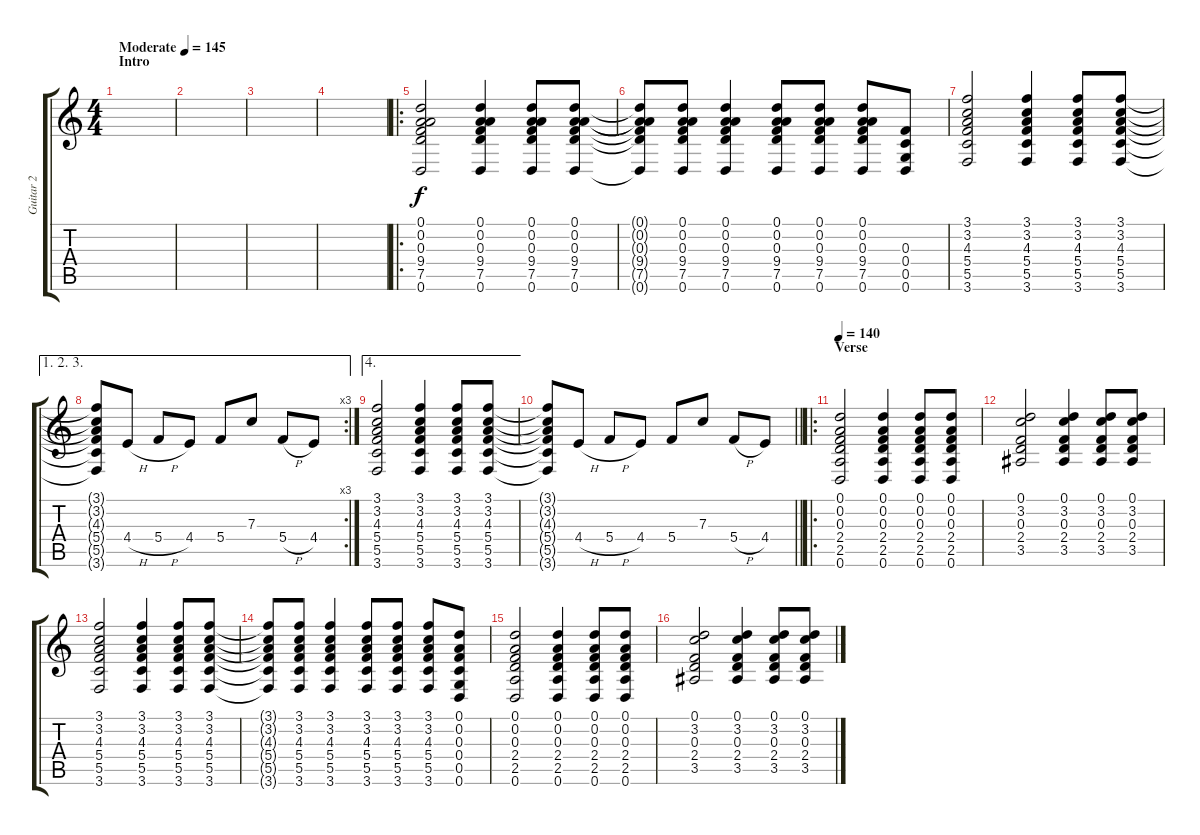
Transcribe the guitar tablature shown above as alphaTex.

\track ("Guitar 2" "Guitar 2") {instrument distortionguitar}
\staff {score tabs}
\tuning (D4 A3 F3 C3 G2 D2) {hide}
\ts (4 4)
\section ("" "Intro")
\tempo (145 "Moderate")
\clef g2
\ks c
|
|
|
|
\ro
(0.1 0.2 0.3 9.4 7.5 0.6).2 (0.1 0.2 0.3 9.4 7.5 0.6).4 (0.1 0.2 0.3 9.4 7.5 0.6).8 (0.1 0.2 0.3 9.4 7.5 0.6).8 |
(0.1{t} 0.2{t} 0.3{t} 9.4{t} 7.5{t} 0.6{t}).8 (0.1 0.2 0.3 9.4 7.5 0.6).8 (0.1 0.2 0.3 9.4 7.5 0.6).4 (0.1 0.2 0.3 9.4 7.5 0.6).8 (0.1 0.2 0.3 9.4 7.5 0.6).8 (0.1 0.2 0.3 9.4 7.5 0.6).8 (0.3 0.4 0.5 0.6).8 |
(3.1 3.2 4.3 5.4 5.5 3.6).2 (3.1 3.2 4.3 5.4 5.5 3.6).4 (3.1 3.2 4.3 5.4 5.5 3.6).8 (3.1 3.2 4.3 5.4 5.5 3.6).8 |
\ae (1 2 3)
\rc 3
(3.1{t} 3.2{t} 4.3{t} 5.4{t} 5.5{t} 3.6{t}).8 4.4{h}.8 5.4{h}.8 4.4.8 5.4.8 7.3.8 5.4{h}.8 4.4.8 |
\ae 4
(3.1 3.2 4.3 5.4 5.5 3.6).2 (3.1 3.2 4.3 5.4 5.5 3.6).4 (3.1 3.2 4.3 5.4 5.5 3.6).8 (3.1 3.2 4.3 5.4 5.5 3.6).8 |
\barLineRight lightlight
(3.1{t} 3.2{t} 4.3{t} 5.4{t} 5.5{t} 3.6{t}).8 4.4{h}.8 5.4{h}.8 4.4.8 5.4.8 7.3.8 5.4{h}.8 4.4.8 |
\ro
\section ("" "Verse")
\tempo 140
(0.1 0.2 0.3 2.4 2.5 0.6).2{instrument electricguitarclean} (0.1 0.2 0.3 2.4 2.5 0.6).4 (0.1 0.2 0.3 2.4 2.5 0.6).8 (0.1 0.2 0.3 2.4 2.5 0.6).8 |
(0.1 3.2 0.3 2.4 3.5).2 (0.1 3.2 0.3 2.4 3.5).4 (0.1 3.2 0.3 2.4 3.5).8 (0.1 3.2 0.3 2.4 3.5).8 |
(3.1 3.2 4.3 5.4 5.5 3.6).2 (3.1 3.2 4.3 5.4 5.5 3.6).4 (3.1 3.2 4.3 5.4 5.5 3.6).8 (3.1 3.2 4.3 5.4 5.5 3.6).8 |
(3.1{t} 3.2{t} 4.3{t} 5.4{t} 5.5{t} 3.6{t}).8 (3.1 3.2 4.3 5.4 5.5 3.6).8 (3.1 3.2 4.3 5.4 5.5 3.6).4 (3.1 3.2 4.3 5.4 5.5 3.6).8 (3.1 3.2 4.3 5.4 5.5 3.6).8 (3.1 3.2 4.3 5.4 5.5 3.6).8 (0.1 0.2 0.3 0.4 0.5 0.6).8 |
(0.1 0.2 0.3 2.4 2.5 0.6).2 (0.1 0.2 0.3 2.4 2.5 0.6).4 (0.1 0.2 0.3 2.4 2.5 0.6).8 (0.1 0.2 0.3 2.4 2.5 0.6).8 |
(0.1 3.2 0.3 2.4 3.5).2 (0.1 3.2 0.3 2.4 3.5).4 (0.1 3.2 0.3 2.4 3.5).8 (0.1 3.2 0.3 2.4 3.5).8
